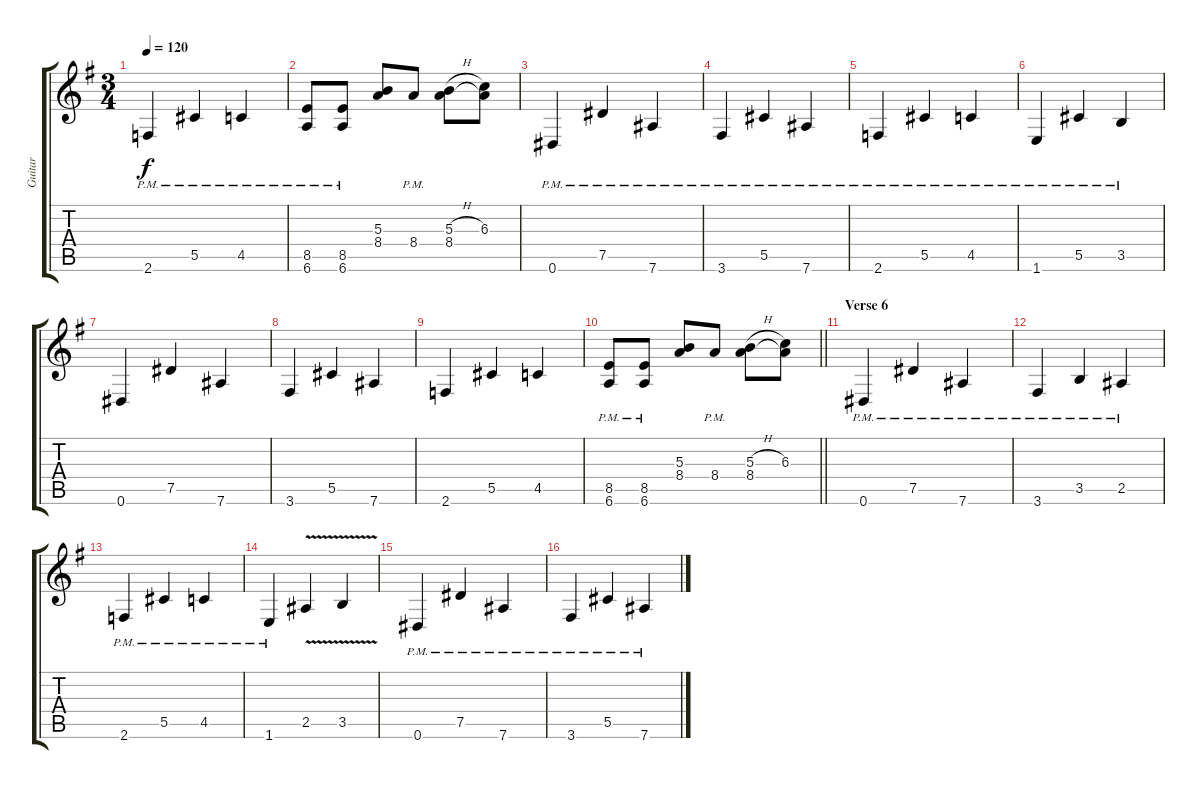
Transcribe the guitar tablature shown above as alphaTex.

\track ("Guitar" "Guitar") {instrument acousticguitarsteel}
\staff {score tabs}
\tuning (Eb4 Bb3 Gb3 Db3 Ab2 Eb2) {hide}
\ts (3 4)
\tempo 120
\clef g2
\ks g
2.6{pm}.4{dy f} 5.5{pm}.4 4.5{pm}.4 |
(8.5{pm} 6.6{pm}).8 (8.5{pm} 6.6{pm}).8 (5.3 8.4).8 8.4{pm}.8 (5.3{h} 8.4).8 (6.3 8.4{t}).8 |
0.6{pm}.4 7.5{pm}.4 7.6{pm}.4 |
3.6{pm}.4 5.5{pm}.4 7.6{pm}.4 |
2.6{pm}.4 5.5{pm}.4 4.5{pm}.4 |
1.6{pm}.4 5.5{pm}.4 3.5{pm}.4 |
0.6.4 7.5.4 7.6.4 |
3.6.4 5.5.4 7.6.4 |
2.6.4 5.5.4 4.5.4 |
\barLineRight lightlight
(8.5{pm} 6.6{pm}).8 (8.5{pm} 6.6{pm}).8 (5.3 8.4).8 8.4{pm}.8 (5.3{h} 8.4).8 (6.3 8.4{t}).8 |
\section ("" "Verse 6")
0.6{pm}.4 7.5{pm}.4 7.6{pm}.4 |
3.6{pm}.4 3.5{pm}.4 2.5{pm}.4 |
2.6{pm}.4 5.5{pm}.4 4.5{pm}.4 |
1.6{pm}.4 2.5{v}.4 3.5{v}.4 |
0.6{pm}.4 7.5{pm}.4 7.6{pm}.4 |
3.6{pm}.4 5.5{pm}.4 7.6{pm}.4
